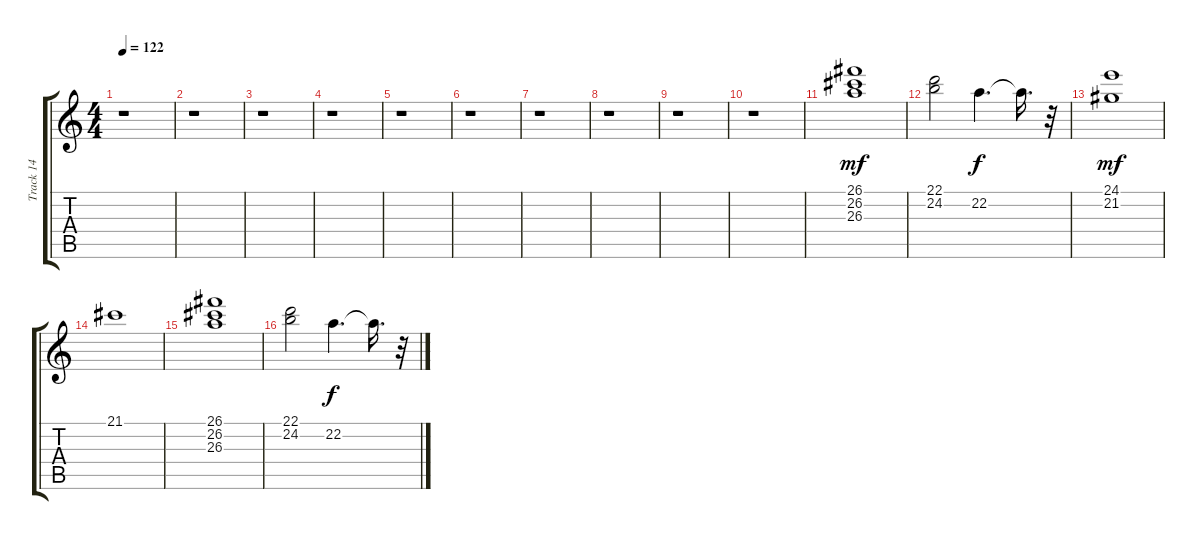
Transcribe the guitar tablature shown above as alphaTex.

\track ("Track 14" "Track 14") {instrument synthstrings1}
\staff {score tabs}
\tuning (E4 B3 G3 D3 A2 E2) {hide}
\ts (4 4)
\tempo 122
\clef g2
\ks c
r.1{dy f} |
r.1 |
r.1 |
r.1 |
r.1 |
r.1 |
r.1 |
r.1 |
r.1 |
r.1 |
(26.1 26.2 26.3).1{dy mf} |
(22.1 24.2).2 22.2.4{d dy f} 22.2{t}.16{d} r.32 |
(24.1 21.2).1{dy mf} |
21.1.1 |
(26.1 26.2 26.3).1 |
(22.1 24.2).2 22.2.4{d dy f} 22.2{t}.16{d} r.32
